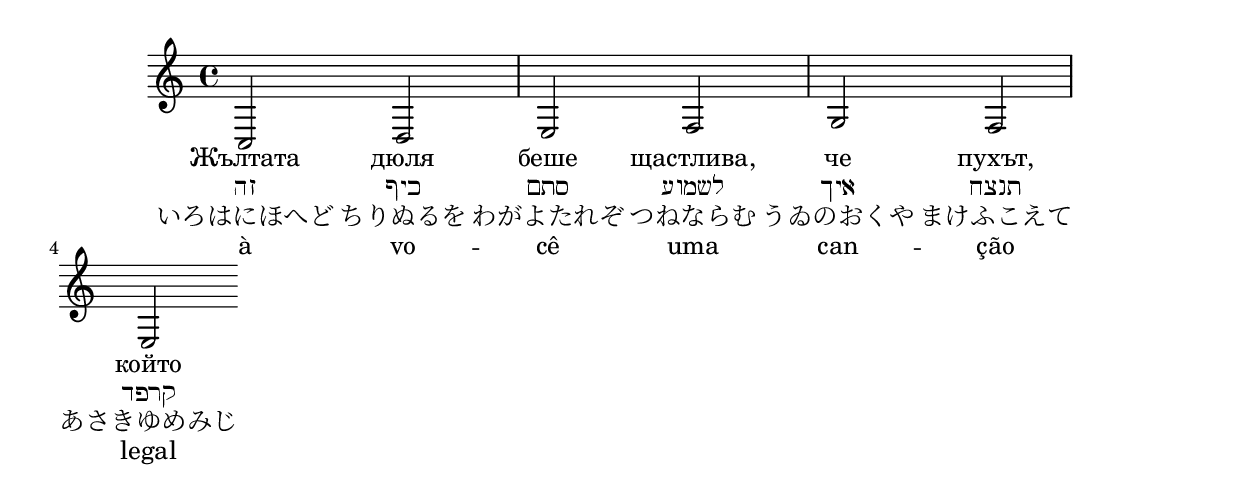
%% Do not edit this file; it is auto-generated from input/new
%% This file is in the public domain.
\version "2.11.38"

%% Edit this file using a Unicode aware editor, such as GVIM, GEDIT, Emacs

%{

You may have to install additional fonts.

Red Hat Fedora

    taipeifonts fonts-xorg-truetype ttfonts-ja fonts-arabic \
	 ttfonts-zh_CN fonts-ja fonts-hebrew 

Debian GNU/Linux

   apt-get install emacs-intl-fonts xfonts-intl-.* \
	ttf-kochi-gothic ttf-kochi-mincho \
	xfonts-bolkhov-75dpi xfonts-cronyx-100dpi xfonts-cronyx-75dpi 
%} 

\header {
  doctitle = "UTF-8"
  lsrtags = "text"
  texidoc = "Various scripts may be used for texts (like titles and
lyrics) introduced by entering them in UTF-8 encoding, and using a
Pango based backend.  Depending on the fonts installed, this fragment
will render Bulgarian (Cyrillic), Hebrew, Japanese and Portuguese.

"
  
}
% begin verbatim
% end verbatim - this comment is a hack to prevent texinfo.tex
% from choking on non-European UTF-8 subsets
% Cyrillic font
bulgarian = \lyricmode {
  Жълтата дюля беше щастлива, че пухът, който цъфна, замръзна като гьон.
}

hebrew = \lyricmode { 
  זה כיף סתם לשמוע איך תנצח קרפד עץ טוב בגן.
}

japanese = \lyricmode {  
  いろはにほへど ちりぬるを
  わがよたれぞ  つねならむ
  うゐのおくや  まけふこえて
  あさきゆめみじ ゑひもせず 
}

% "a legal song to you"
portuguese = \lyricmode { 
  à vo -- cê uma can -- ção legal
}

\paper {
  ragged-right = ##t
}

\relative  { 
  c2 d e f g f e
}
\addlyrics { \bulgarian }
\addlyrics { \hebrew }
\addlyrics { \japanese }
\addlyrics { \portuguese }
